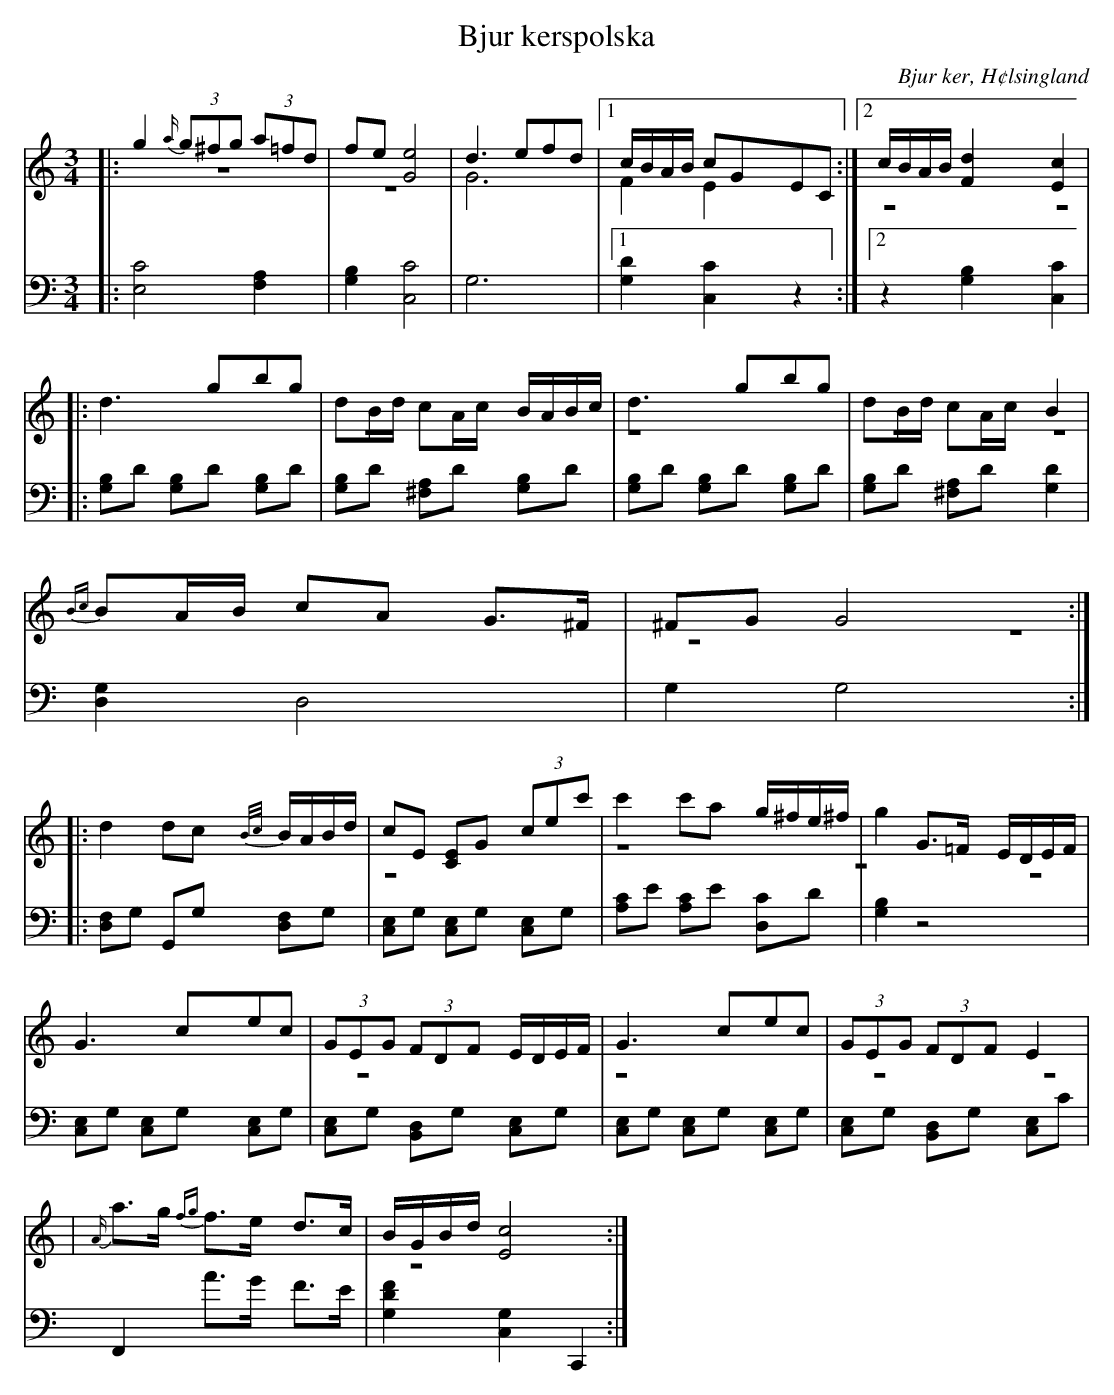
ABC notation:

X:1
T: Bjur kerspolska
O: Bjur ker, H¢lsingland
M: 3/4
L: 1/8
K: C
V:1
V:2 merge
V:3
V:4 merge
V: 1
|:g2 {a/} (3g^fg (3a=fd|fe [G4e4]|d3 efd|1c/B/A/B/ cGEC:|2 c/B/A/B/ [F2d2][E2c2]|
|:d3 gbg| dB/d/ cA/c/ B/A/B/c/| d3 gbg| dB/d/ cA/c/ B2|
{Bc}BA/B/ cA G>^F| ^FG G4 :|
|:d2 dc {B/c/}B/A/B/d/|cE [CE]G (3cec'|c'2 c'a g/^f/e/^f/|g2 G>=F E/D/E/F/|
G3 cec|(3GEG (3FDF E/D/E/F/|G3 cec|(3GEG (3FDF E2|
|{A/}a>g {fg}f>e d>c|B/G/B/d/ [E4c4]:|
V:2
|:z6|z6|G6|1F2 E2:|2 z6|
|:z6|z6|z6| z6|
z6|z6:|
|:z6|z6|z6|z6|z6|
|z6|z6|z6|z6|z6:|
V:3 clef=bass
|:[E,4C4] [F,2A,2]|[G,2B,2] [C,4C4]|G,6|1[G,2D2][C,2C2] z2:|2 z2 [G,2B,2][C,2C2]|
|:[G,B,]D [G,B,]D [G,B,]D|[G,B,]D [^F,A,]D [G,B,]D|[G,B,]D [G,B,]D [G,B,]D|[G,B,]D [^F,A,]D [G,2D2]|
[D,2G,2] D,4|G,2 G,4:|
|:[D,F,]G, G,,G, [D,F,]G,|[C,E,]G, [C,E,]G, [C,E,]G,|[A,C]E [A,C]E [D,C]D| [G,2B,2] z4|
[C,E,]G, [C,E,]G, [C,E,]G,|[C,E,]G, [B,,D,]G, [C,E,]G,|[C,E,]G, [C,E,]G, [C,E,]G,|[C,E,]G, [B,,D,]G, [C,E,]C| F,,2 A>G F>E|[G,2D2F2] [C,2G,2] C,,2:|
